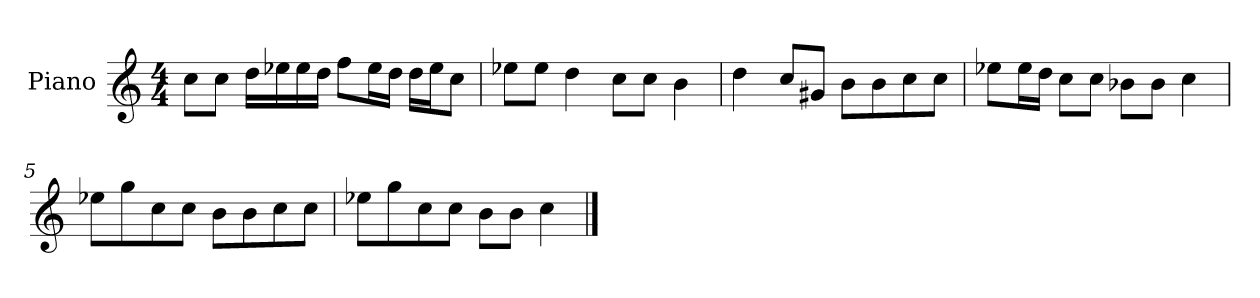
**kern
*part1
*staff1
*I"Piano
*I'P-no
*clefG2
*k[]
*M4/4
*MM90
=1
8cc\L
8cc\J
16dd\LL
16ee-X\
16ee-\
16dd\JJ
8ff\L
16ee-\L
16dd\JJ
16dd\LL
16ee-\J
8cc\J
=2
8ee-X\L
8ee-\J
4dd\
8cc\L
8cc\J
4b\
=3
4dd\
8cc/L
8g#X/J
8b\L
8b\
8cc\
8cc\J
=4
8ee-X\L
16ee-\L
16dd\JJ
8cc\L
8cc\J
8b-X\L
8b-\J
4cc\
!!LO:LB:g=z
=5
8ee-X\L
8gg\
8cc\
8cc\J
8b\L
8b\
8cc\
8cc\J
=6
8ee-X\L
8gg\
8cc\
8cc\J
8b\L
8b\J
4cc\
==
*-
